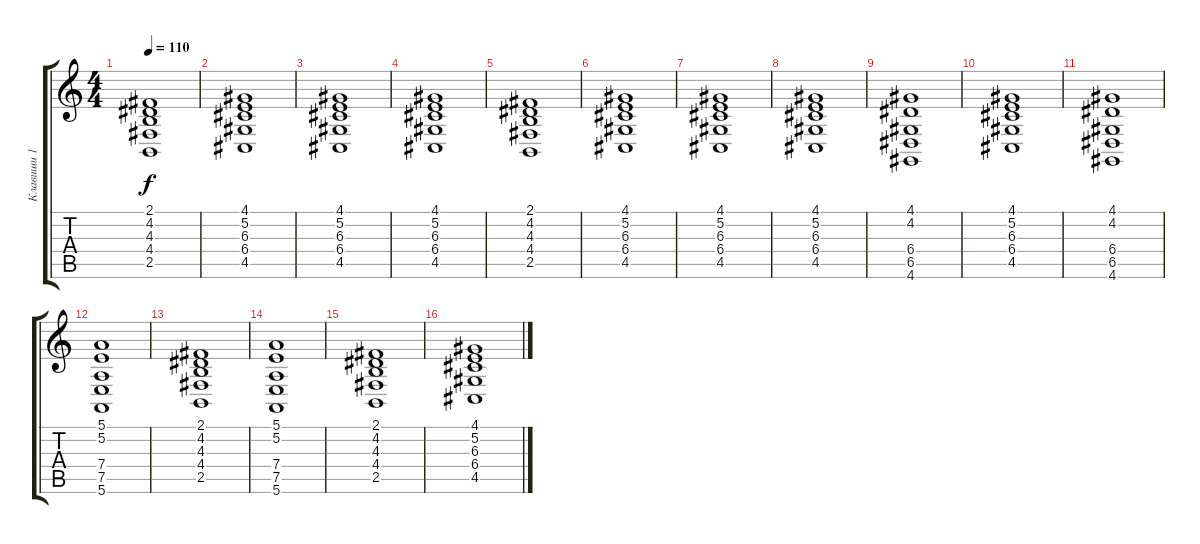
\track ("Клавиши 1" "Клавиши 1") {instrument stringensemble1}
\staff {score tabs}
\tuning (E4 B3 G3 D3 A2 E2) {hide}
\ts (4 4)
\tempo 110
\clef g2
\ks c
(2.1 4.2 4.3 4.4 2.5).1{dy f} |
(4.1 5.2 6.3 6.4 4.5).1 |
(4.1 5.2 6.3 6.4 4.5).1 |
(4.1 5.2 6.3 6.4 4.5).1 |
(2.1 4.2 4.3 4.4 2.5).1 |
(4.1 5.2 6.3 6.4 4.5).1 |
(4.1 5.2 6.3 6.4 4.5).1 |
(4.1 5.2 6.3 6.4 4.5).1 |
(4.1 4.2 6.4 6.5 4.6).1 |
(4.1 5.2 6.3 6.4 4.5).1 |
(4.1 4.2 6.4 6.5 4.6).1 |
(5.1 5.2 7.4 7.5 5.6).1 |
(2.1 4.2 4.3 4.4 2.5).1 |
(5.1 5.2 7.4 7.5 5.6).1 |
(2.1 4.2 4.3 4.4 2.5).1 |
(4.1 5.2 6.3 6.4 4.5).1
